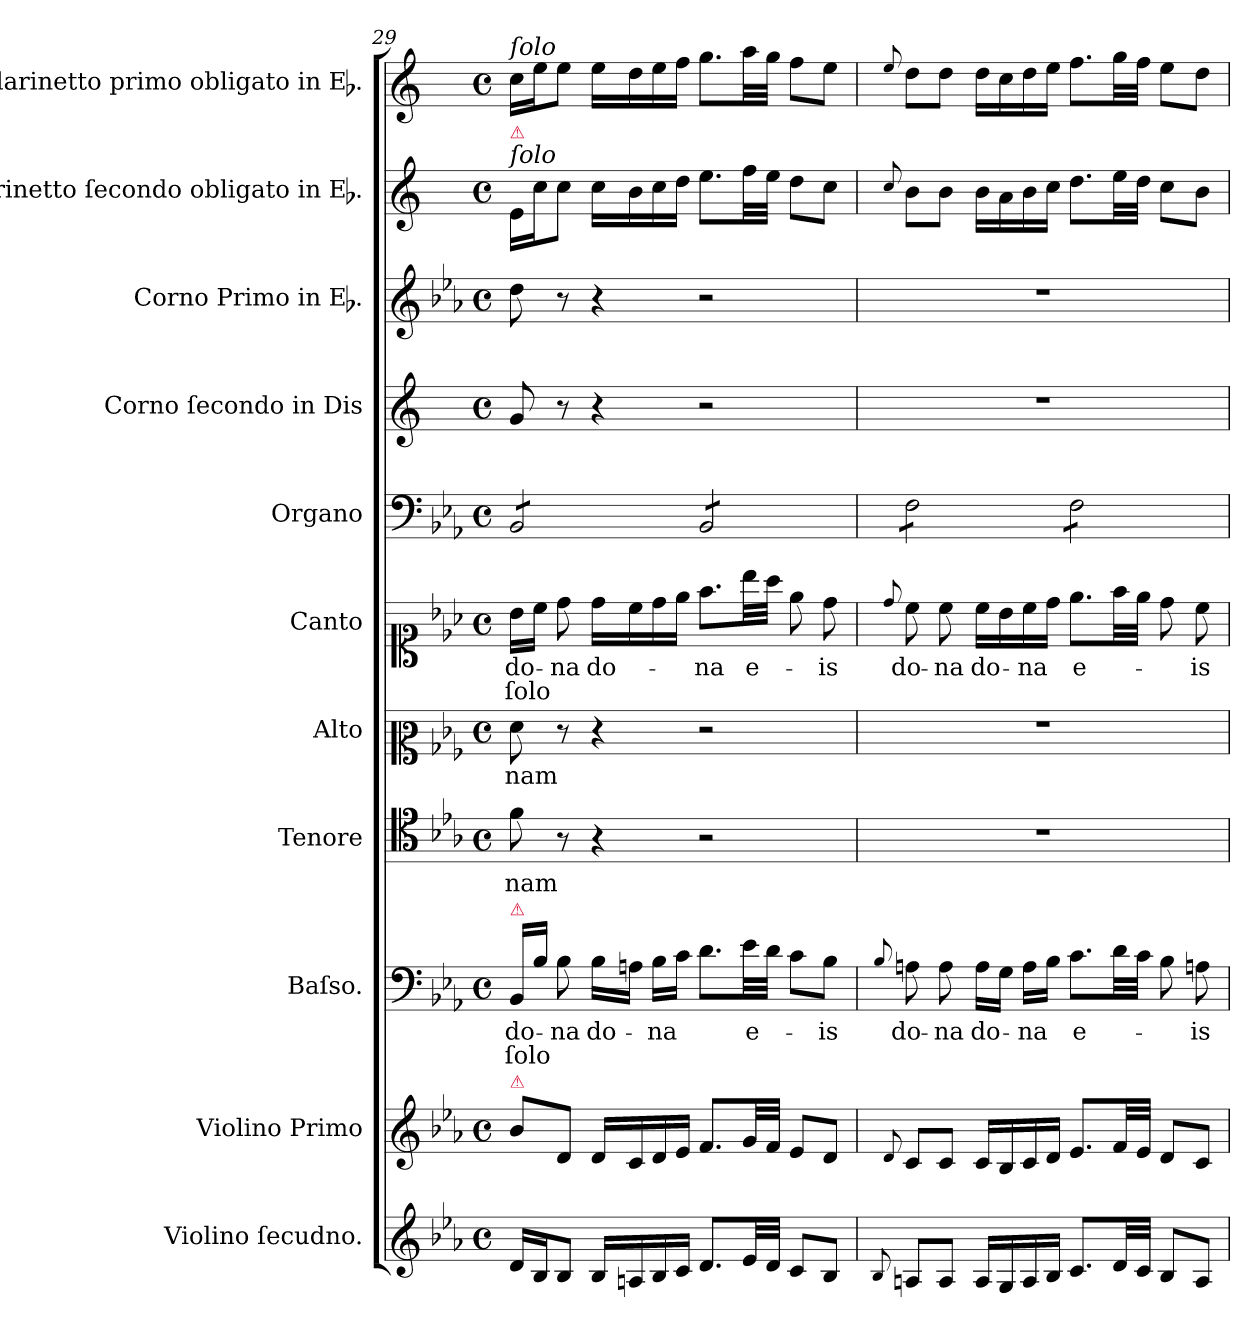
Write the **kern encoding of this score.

**kern	**dynam	**kern	**dynam	**kern	**text	**text	**kern	**text	**kern	**text	**kern	**text	**text	**kern	**dynam	**kern	**kern	**kern	**kern
*part11	*part11	*part10	*part10	*part9	*part9	*part9	*part8	*part8	*part7	*part7	*part6	*part6	*part6	*part5	*part5	*part4	*part3	*part2	*part1
*staff11	*staff11	*staff10	*staff10	*staff9	*staff9	*staff9	*staff8	*staff8	*staff7	*staff7	*staff6	*staff6	*staff6	*staff5	*staff5	*staff4	*staff3	*staff2	*staff1
*I"Violino ſecudno.	*	*I"Violino Primo	*	*I"Baſso.	*	*	*I"Tenore	*	*I"Alto	*	*I"Canto	*	*	*I"Organo	*	*I"Corno ſecondo in Dis	*I"Corno Primo in Eb.	*I"Clarinetto ſecondo obligato in Eb.	*I"Clarinetto primo obligato in Eb.
*I'vl 2	*	*I'vl 1	*	*I'B	*	*	*I'T	*	*I'A	*	*	*	*	*I'org	*	*	*	*	*
*clefG2	*	*clefG2	*	*clefF4	*	*	*clefC4	*	*clefC2	*	*clefC1	*	*	*clefF4	*	*clefG2	*clefG2	*clefG2	*clefG2
*	*	*	*	*	*	*	*	*	*	*	*	*	*	*	*	*ITrd5c9	*ITrd5c9	*ITrd-2c-3	*ITrd-2c-3
*k[b-e-a-]	*	*k[b-e-a-]	*	*k[b-e-a-]	*	*	*k[b-e-a-]	*	*k[b-e-a-]	*	*k[b-e-a-]	*	*	*k[b-e-a-]	*	*k[b-e-a-]	*k[b-e-a-d-g-c-]	*k[b-e-a-]	*k[b-e-a-]
*E-:	*	*E-:	*	*E-:	*	*	*E-:	*	*E-:	*	*E-:	*	*	*E-:	*	*E-:	*	*E-:	*E-:
*M4/4	*	*M4/4	*	*M4/4	*	*	*M4/4	*	*M4/4	*	*M4/4	*	*	*M4/4	*	*M4/4	*M4/4	*M4/4	*M4/4
*met(c)	*	*met(c)	*	*met(c)	*	*	*met(c)	*	*met(c)	*	*met(c)	*	*	*met(c)	*	*met(c)	*met(c)	*met(c)	*met(c)
=29	=29	=29	=29	=29	=29	=29	=29	=29	=29	=29	=29	=29	=29	=29	=29	=29	=29	=29	=29
!	!	!	!	!	!	!	!	!	!	!	!	!	!	!	!	!	!	!	!LO:TX:a:i:t=ſolo
!	!	!	!	!	!	!	!	!	!	!	!	!	!	!	!	!	!	!LO:TX:a:i:t=ſolo	!
!	!	!	!	!	!	!	!	!	!	!	!	!	!	!	!	!	!	!LO:TX:a:color=crimson:t=⚠	!
!	!	!	!	!	!	!	!	!	!	!	!	!	!	!LO:TX:b:i:t=Violone	!	!	!	!	!
!	!	!	!	!LO:TX:a:color=crimson:t=⚠	!	!	!	!	!	!	!	!	!	!	!	!	!	!	!
!	!	!LO:TX:a:color=crimson:t=⚠	!	!	!	!	!	!	!	!	!	!	!	!	!	!	!	!	!
!	!LO:DY:b	!	!LO:DY:b	!	!	!	!	!	!	!	!	!	!	!	!LO:DY:a	!	!	!	!
*	*	*	*	*	*	*	*	*	*	*	*	*	*	*tremolo	*	*	*	*	*
16d/LL	po.	8b-\L	piano	16BB-/LL	do-	ſolo	8f\	-nam	8f\	-nam	16b-\LL	do-	ſolo	8BB-/L	pia	8B-/	8f\	16g/LL	16ee-\LL
16B-/J	.	.	.	16B-\JJ	.	.	.	.	.	.	16cc\JJ	.	.	.	.	.	.	16ee-\J	16gg\J
8B-/J	.	8d/J	.	8B-\	-na	.	8r	.	8r	.	8dd\	-na	.	8BB-/	.	8r	8r	8ee-\J	8gg\J
16B-/LL	.	16d/LL	.	16B-\LL	do-	.	4r	.	4r	.	16dd\LL	do-	.	8BB-/	.	4r	4r	16ee-\LL	16gg\LL
16An/	.	16c/	.	16An\JJ	.	.	.	.	.	.	16cc\	.	.	.	.	.	.	16dd\	16ff\
16B-/	.	16d/	.	16B-\LL	-na	.	.	.	.	.	16dd\	.	.	8BB-/J	.	.	.	16ee-\	16gg\
16c/JJ	.	16e-/JJ	.	16c\JJ	.	.	.	.	.	.	16ee-\JJ	.	.	.	.	.	.	16ff\JJ	16aa-\JJ
8.d/L	.	8.f/L	.	8.d\L	.	.	2r	.	2r	.	8.ff\L	-na	.	8BB-/L	.	2r	2r	8.gg\L	8.bb-\L
.	.	.	.	.	.	.	.	.	.	.	.	.	.	8BB-/	.	.	.	.	.
32e-/LL	.	32g/LL	.	32e-\LL	e-	.	.	.	.	.	32bb-\LL	e-	.	.	.	.	.	32aa-\LL	32ccc\LL
32d/JJJ	.	32f/JJJ	.	32d\JJJ	.	.	.	.	.	.	32aa-\JJJ	.	.	.	.	.	.	32gg\JJJ	32bb-\JJJ
8c/L	.	8e-/L	.	8c\L	.	.	.	.	.	.	8ee-\	.	.	8BB-/	.	.	.	8ff\L	8aa-\L
8B-/J	.	8d/J	.	8B-\J	-is	.	.	.	.	.	8dd\	-is	.	8BB-/J	.	.	.	8ee-\J	8gg\J
=30	=30	=30	=30	=30	=30	=30	=30	=30	=30	=30	=30	=30	=30	=30	=30	=30	=30	=30	=30
8qqB-/	.	8qqd/	.	8qqB-/	.	.	.	.	.	.	8qqdd/	.	.	.	.	.	.	8qqee-/	8qqgg/
8An/L	.	8c/L	.	8An\	do-	.	1r	.	1r	.	8cc\	do-	.	8F\L	.	1r	1r	8dd\L	8ff\L
8A/J	.	8c/J	.	8A\	-na	.	.	.	.	.	8cc\	-na	.	8F\	.	.	.	8dd\J	8ff\J
16A/LL	.	16c/LL	.	16A\LL	do-	.	.	.	.	.	16cc\LL	do-	.	8F\	.	.	.	16dd\LL	16ff\LL
16G/	.	16B-/	.	16G\JJ	.	.	.	.	.	.	16b-\	.	.	.	.	.	.	16cc\	16ee-\
16A/	.	16c/	.	16A\LL	-na	.	.	.	.	.	16cc\	-na	.	8F\J	.	.	.	16dd\	16ff\
16B-/JJ	.	16d/JJ	.	16B-\JJ	.	.	.	.	.	.	16dd\JJ	.	.	.	.	.	.	16ee-\JJ	16gg\JJ
8.c/L	.	8.e-/L	.	8.c\L	e-	.	.	.	.	.	8.ee-\L	e-	.	8F\L	.	.	.	8.ff\L	8.aa-\L
.	.	.	.	.	.	.	.	.	.	.	.	.	.	8F\	.	.	.	.	.
32d/LL	.	32f/LL	.	32d\LL	.	.	.	.	.	.	32ff\LL	.	.	.	.	.	.	32gg\LL	32bb-\LL
32c/JJJ	.	32e-/JJJ	.	32c\JJJ	.	.	.	.	.	.	32ee-\JJJ	.	.	.	.	.	.	32ff\JJJ	32aa-\JJJ
8B-/L	.	8d/L	.	8B-\	.	.	.	.	.	.	8dd\	.	.	8F\	.	.	.	8ee-\L	8gg\L
8A/J	.	8c/J	.	8An\	-is	.	.	.	.	.	8cc\	-is	.	8F\J	.	.	.	8dd\J	8ff\J
*	*	*	*	*	*	*	*	*	*	*	*	*	*	*Xtremolo	*	*	*	*	*
=	=	=	=	=	=	=	=	=	=	=	=	=	=	=	=	=	=	=	=
*-	*-	*-	*-	*-	*-	*-	*-	*-	*-	*-	*-	*-	*-	*-	*-	*-	*-	*-	*-
